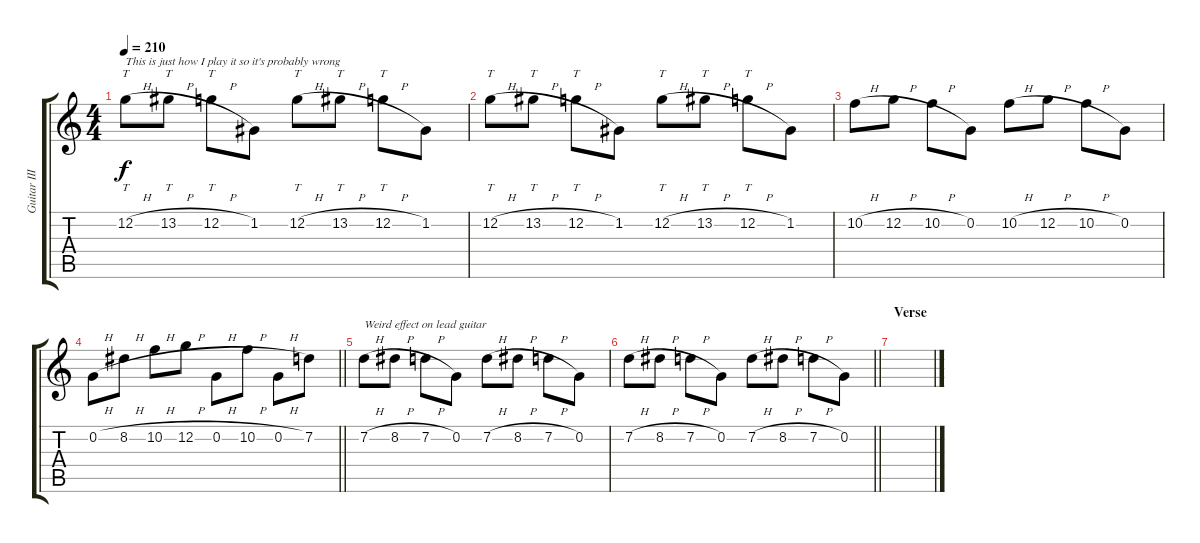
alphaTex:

\track ("Guitar III" "Guitar III") {instrument distortionguitar}
\staff {score tabs}
\tuning (C4 G3 Eb3 Bb2 F2 C2) {hide}
\ts (4 4)
\tempo 210
\clef g2
\ks c
12.2{h}.8{tt txt "This is just how I play it so it's probably wrong" dy f} 13.2{h}.8{tt} 12.2{h}.8{tt} 1.2.8 12.2{h}.8{tt} 13.2{h}.8{tt} 12.2{h}.8{tt} 1.2.8 |
12.2{h}.8{tt} 13.2{h}.8{tt} 12.2{h}.8{tt} 1.2.8 12.2{h}.8{tt} 13.2{h}.8{tt} 12.2{h}.8{tt} 1.2.8 |
10.2{h}.8 12.2{h}.8 10.2{h}.8 0.2.8 10.2{h}.8 12.2{h}.8 10.2{h}.8 0.2.8 |
\barLineRight lightlight
0.2{h}.8 8.2{h}.8 10.2{h}.8 12.2{h}.8 0.2{h}.8 10.2{h}.8 0.2{h}.8 7.2.8 |
7.2{h}.8{txt "Weird effect on lead guitar" balance 0} 8.2{h}.8{balance 1} 7.2{h}.8{balance 2} 0.2.8{balance 3} 7.2{h}.8{balance 4} 8.2{h}.8{balance 5} 7.2{h}.8{balance 6} 0.2.8{balance 7} |
\barLineRight lightlight
7.2{h}.8{balance 9} 8.2{h}.8{balance 10} 7.2{h}.8{balance 11} 0.2.8{balance 12} 7.2{h}.8{balance 13} 8.2{h}.8{balance 14} 7.2{h}.8{balance 15} 0.2.8{balance 16} |
\section ("" "Verse")
